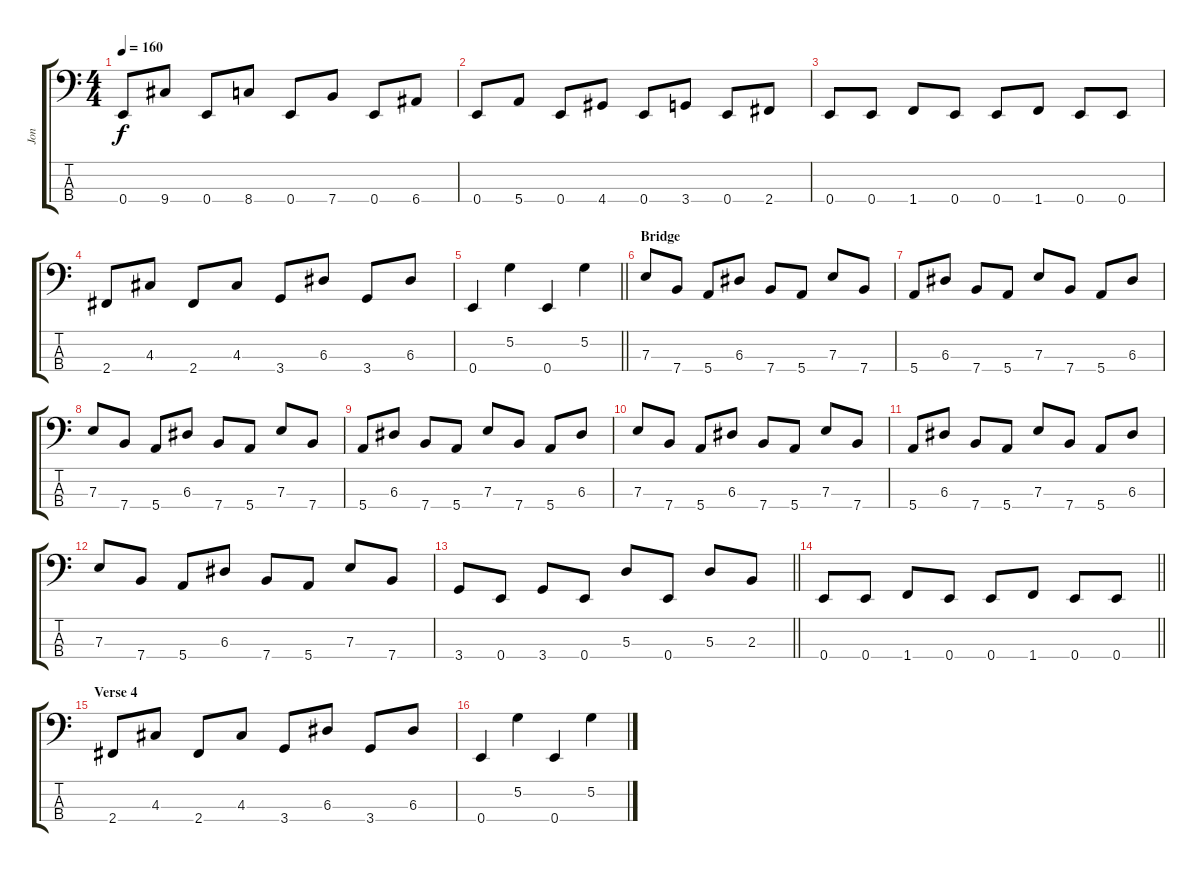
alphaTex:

\track ("Jon" "Jon") {instrument electricbassfinger}
\staff {score tabs}
\tuning (G2 D2 A1 E1) {hide}
\ts (4 4)
\tempo 160
\clef f4
\ks c
0.4.8{dy f} 9.4.8 0.4.8 8.4.8 0.4.8 7.4.8 0.4.8 6.4.8 |
0.4.8 5.4.8 0.4.8 4.4.8 0.4.8 3.4.8 0.4.8 2.4.8 |
0.4.8 0.4.8 1.4.8 0.4.8 0.4.8 1.4.8 0.4.8 0.4.8 |
2.4.8 4.3.8 2.4.8 4.3.8 3.4.8 6.3.8 3.4.8 6.3.8 |
\barLineRight lightlight
0.4.4 5.2.4 0.4.4 5.2.4 |
\section ("" "Bridge")
7.3.8 7.4.8 5.4.8 6.3.8 7.4.8 5.4.8 7.3.8 7.4.8 |
5.4.8 6.3.8 7.4.8 5.4.8 7.3.8 7.4.8 5.4.8 6.3.8 |
7.3.8 7.4.8 5.4.8 6.3.8 7.4.8 5.4.8 7.3.8 7.4.8 |
5.4.8 6.3.8 7.4.8 5.4.8 7.3.8 7.4.8 5.4.8 6.3.8 |
7.3.8 7.4.8 5.4.8 6.3.8 7.4.8 5.4.8 7.3.8 7.4.8 |
5.4.8 6.3.8 7.4.8 5.4.8 7.3.8 7.4.8 5.4.8 6.3.8 |
7.3.8 7.4.8 5.4.8 6.3.8 7.4.8 5.4.8 7.3.8 7.4.8 |
\barLineRight lightlight
3.4.8 0.4.8 3.4.8 0.4.8 5.3.8 0.4.8 5.3.8 2.3.8 |
\barLineRight lightlight
0.4.8 0.4.8 1.4.8 0.4.8 0.4.8 1.4.8 0.4.8 0.4.8 |
\section ("" "Verse 4")
2.4.8 4.3.8 2.4.8 4.3.8 3.4.8 6.3.8 3.4.8 6.3.8 |
0.4.4 5.2.4 0.4.4 5.2.4
